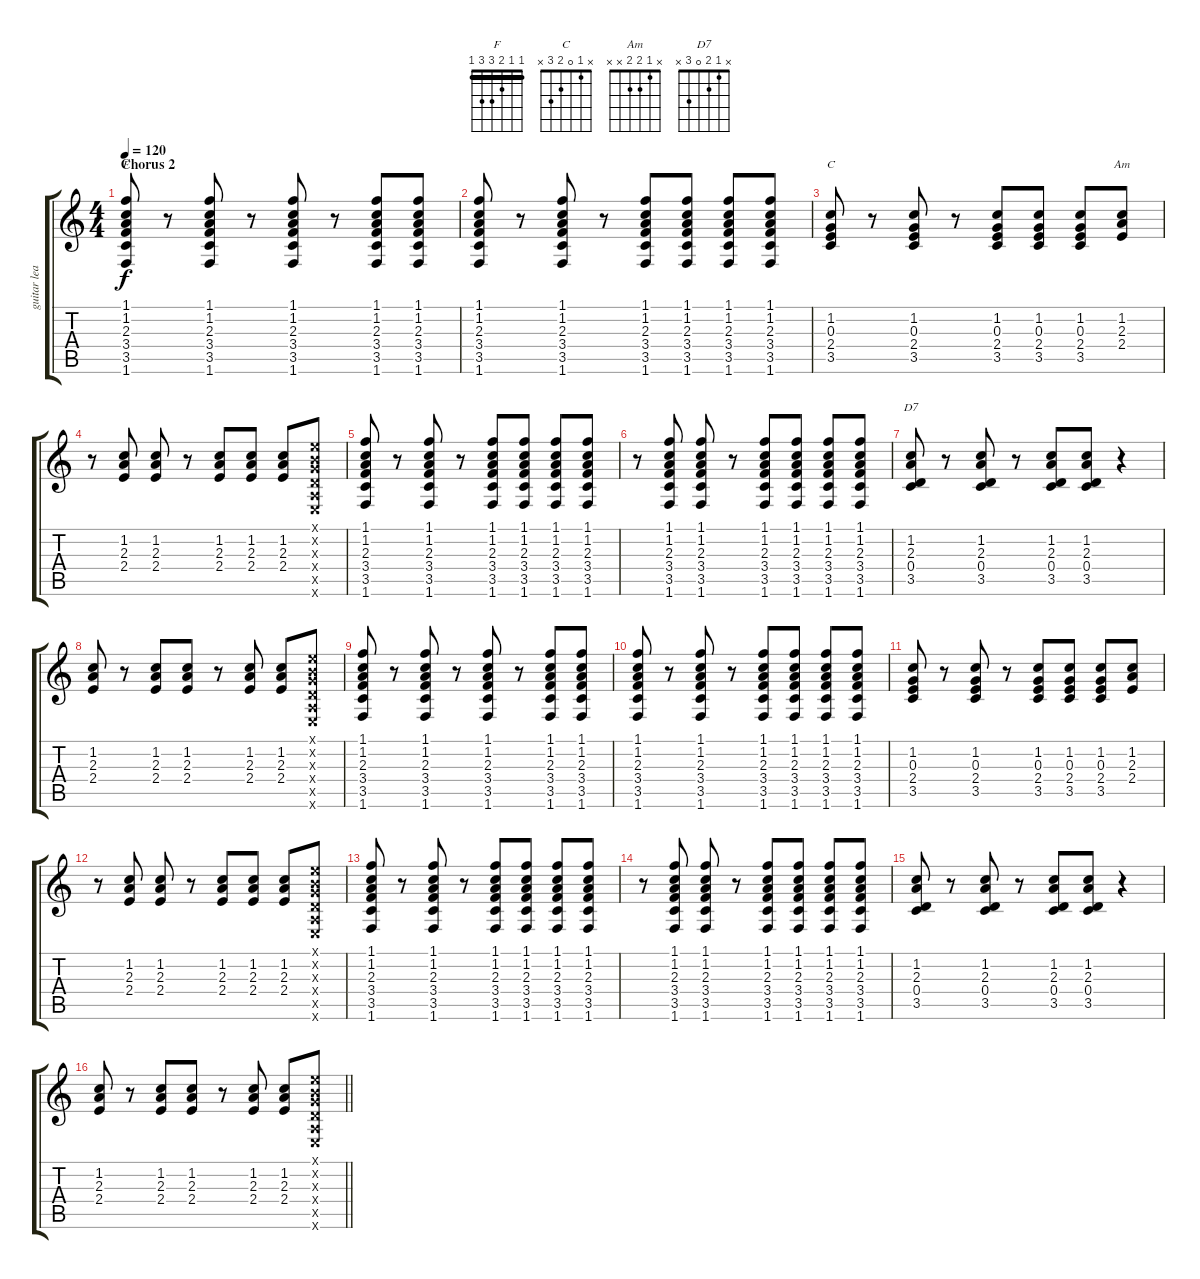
\track ("guitar lead" "guitar lea") {instrument acousticguitarnylon}
\staff {score tabs}
\tuning (E4 B3 G3 D3 A2 E2) {hide}
\chord ("F" 1 1 2 3 3 1) {barre 1}
\chord ("C" x 1 0 2 3 x)
\chord ("Am" x 1 2 2 x x)
\chord ("D7" x 1 2 0 3 x)
\ts (4 4)
\section ("" "Chorus 2")
\tempo 120
\clef g2
\ks c
(1.1 1.2 2.3 3.4 3.5 1.6).8{ch "F" dy f} r.8 (1.1 1.2 2.3 3.4 3.5 1.6).8 r.8 (1.1 1.2 2.3 3.4 3.5 1.6).8 r.8 (1.1 1.2 2.3 3.4 3.5 1.6).8 (1.1 1.2 2.3 3.4 3.5 1.6).8 |
(1.1 1.2 2.3 3.4 3.5 1.6).8 r.8 (1.1 1.2 2.3 3.4 3.5 1.6).8 r.8 (1.1 1.2 2.3 3.4 3.5 1.6).8 (1.1 1.2 2.3 3.4 3.5 1.6).8 (1.1 1.2 2.3 3.4 3.5 1.6).8 (1.1 1.2 2.3 3.4 3.5 1.6).8 |
(1.2 0.3 2.4 3.5).8{ch "C"} r.8 (1.2 0.3 2.4 3.5).8 r.8 (1.2 0.3 2.4 3.5).8 (1.2 0.3 2.4 3.5).8 (1.2 0.3 2.4 3.5).8 (1.2 2.3 2.4).8{ch "Am"} |
r.8 (1.2 2.3 2.4).8 (1.2 2.3 2.4).8 r.8 (1.2 2.3 2.4).8 (1.2 2.3 2.4).8 (1.2 2.3 2.4).8 (0.1{x} 0.2{x} 0.3{x} 0.4{x} 0.5{x} 0.6{x}).8 |
(1.1 1.2 2.3 3.4 3.5 1.6).8 r.8 (1.1 1.2 2.3 3.4 3.5 1.6).8 r.8 (1.1 1.2 2.3 3.4 3.5 1.6).8 (1.1 1.2 2.3 3.4 3.5 1.6).8 (1.1 1.2 2.3 3.4 3.5 1.6).8 (1.1 1.2 2.3 3.4 3.5 1.6).8 |
r.8 (1.1 1.2 2.3 3.4 3.5 1.6).8 (1.1 1.2 2.3 3.4 3.5 1.6).8 r.8 (1.1 1.2 2.3 3.4 3.5 1.6).8 (1.1 1.2 2.3 3.4 3.5 1.6).8 (1.1 1.2 2.3 3.4 3.5 1.6).8 (1.1 1.2 2.3 3.4 3.5 1.6).8 |
(1.2 2.3 0.4 3.5).8{ch "D7"} r.8 (1.2 2.3 0.4 3.5).8 r.8 (1.2 2.3 0.4 3.5).8 (1.2 2.3 0.4 3.5).8 r.4 |
(1.2 2.3 2.4).8 r.8 (1.2 2.3 2.4).8 (1.2 2.3 2.4).8 r.8 (1.2 2.3 2.4).8 (1.2 2.3 2.4).8 (0.1{x} 0.2{x} 0.3{x} 0.4{x} 0.5{x} 0.6{x}).8 |
(1.1 1.2 2.3 3.4 3.5 1.6).8 r.8 (1.1 1.2 2.3 3.4 3.5 1.6).8 r.8 (1.1 1.2 2.3 3.4 3.5 1.6).8 r.8 (1.1 1.2 2.3 3.4 3.5 1.6).8 (1.1 1.2 2.3 3.4 3.5 1.6).8 |
(1.1 1.2 2.3 3.4 3.5 1.6).8 r.8 (1.1 1.2 2.3 3.4 3.5 1.6).8 r.8 (1.1 1.2 2.3 3.4 3.5 1.6).8 (1.1 1.2 2.3 3.4 3.5 1.6).8 (1.1 1.2 2.3 3.4 3.5 1.6).8 (1.1 1.2 2.3 3.4 3.5 1.6).8 |
(1.2 0.3 2.4 3.5).8 r.8 (1.2 0.3 2.4 3.5).8 r.8 (1.2 0.3 2.4 3.5).8 (1.2 0.3 2.4 3.5).8 (1.2 0.3 2.4 3.5).8 (1.2 2.3 2.4).8 |
r.8 (1.2 2.3 2.4).8 (1.2 2.3 2.4).8 r.8 (1.2 2.3 2.4).8 (1.2 2.3 2.4).8 (1.2 2.3 2.4).8 (0.1{x} 0.2{x} 0.3{x} 0.4{x} 0.5{x} 0.6{x}).8 |
(1.1 1.2 2.3 3.4 3.5 1.6).8 r.8 (1.1 1.2 2.3 3.4 3.5 1.6).8 r.8 (1.1 1.2 2.3 3.4 3.5 1.6).8 (1.1 1.2 2.3 3.4 3.5 1.6).8 (1.1 1.2 2.3 3.4 3.5 1.6).8 (1.1 1.2 2.3 3.4 3.5 1.6).8 |
r.8 (1.1 1.2 2.3 3.4 3.5 1.6).8 (1.1 1.2 2.3 3.4 3.5 1.6).8 r.8 (1.1 1.2 2.3 3.4 3.5 1.6).8 (1.1 1.2 2.3 3.4 3.5 1.6).8 (1.1 1.2 2.3 3.4 3.5 1.6).8 (1.1 1.2 2.3 3.4 3.5 1.6).8 |
(1.2 2.3 0.4 3.5).8 r.8 (1.2 2.3 0.4 3.5).8 r.8 (1.2 2.3 0.4 3.5).8 (1.2 2.3 0.4 3.5).8 r.4 |
\barLineRight lightlight
(1.2 2.3 2.4).8 r.8 (1.2 2.3 2.4).8 (1.2 2.3 2.4).8 r.8 (1.2 2.3 2.4).8 (1.2 2.3 2.4).8 (0.1{x} 0.2{x} 0.3{x} 0.4{x} 0.5{x} 0.6{x}).8
